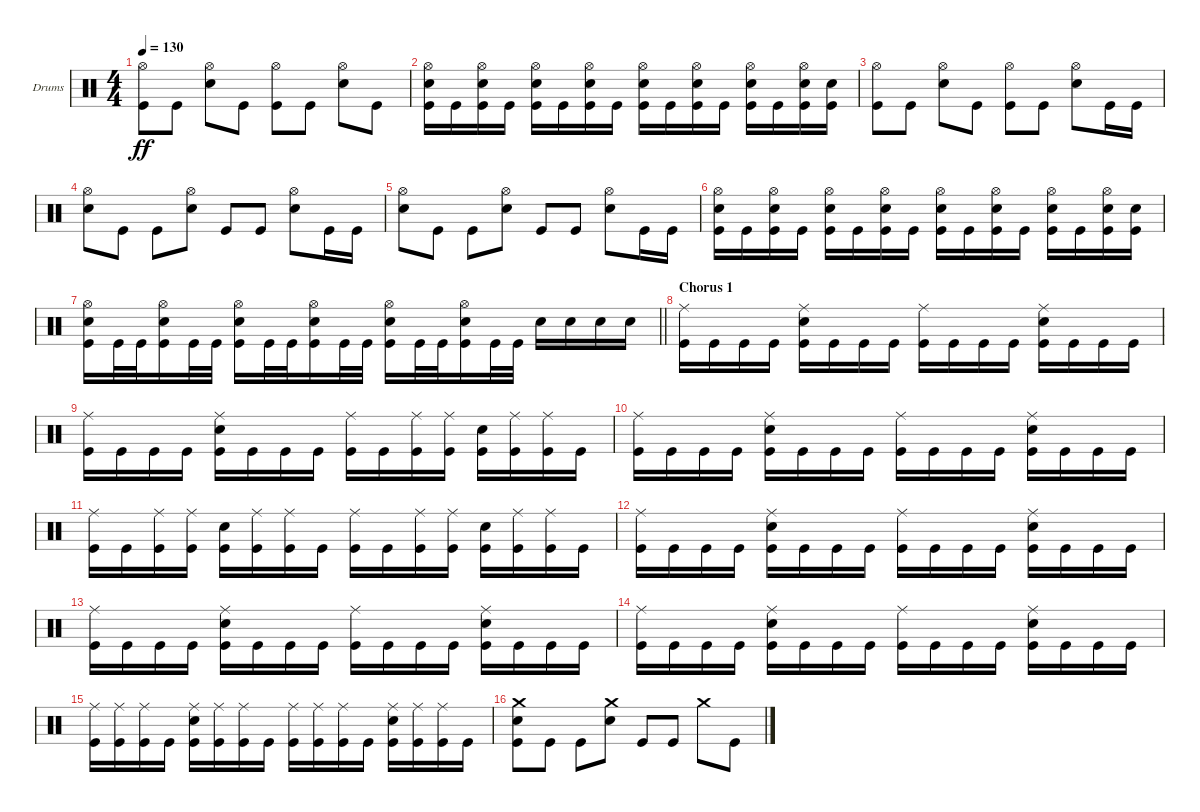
\bracketExtendMode groupsimilarinstruments
\firstSystemTrackNameOrientation horizontal
\otherSystemsTrackNameOrientation horizontal
\track ("Drums (Mike)" "Drums") {instrument percussion}
\staff {score}
\articulation defaults
\ts (4 4)
\tempo 130
\clef neutral
\ks c
("Hi-Hat (open)" "Kick (hit)").8{dy ff} "Kick (hit)".8 ("Snare (hit) 2" "Hi-Hat (open)").8 "Kick (hit)".8 ("Kick (hit)" "Hi-Hat (open)").8 "Kick (hit)".8 ("Snare (hit) 2" "Hi-Hat (open)").8 "Kick (hit)".8 |
("Hi-Hat (open)" "Snare (hit) 2" "Kick (hit)").16 "Kick (hit)".16 ("Hi-Hat (open)" "Snare (hit) 2" "Kick (hit)").16 "Kick (hit)".16 ("Hi-Hat (open)" "Snare (hit) 2" "Kick (hit)").16 "Kick (hit)".16 ("Hi-Hat (open)" "Snare (hit) 2" "Kick (hit)").16 "Kick (hit)".16 ("Hi-Hat (open)" "Snare (hit) 2" "Kick (hit)").16 "Kick (hit)".16 ("Hi-Hat (open)" "Snare (hit) 2" "Kick (hit)").16 "Kick (hit)".16 ("Hi-Hat (open)" "Snare (hit) 2" "Kick (hit)").16 "Kick (hit)".16 ("Hi-Hat (open)" "Snare (hit) 2" "Kick (hit)").16 ("Snare (hit) 2" "Kick (hit)").16 |
("Hi-Hat (open)" "Kick (hit)").8 "Kick (hit)".8 ("Snare (hit) 2" "Hi-Hat (open)").8 "Kick (hit)".8 ("Kick (hit)" "Hi-Hat (open)").8 "Kick (hit)".8 ("Snare (hit) 2" "Hi-Hat (open)").8 "Kick (hit)".16 "Kick (hit)".16 |
("Hi-Hat (open)" "Snare (hit) 2").8 "Kick (hit)".8 "Kick (hit)".8 ("Hi-Hat (open)" "Snare (hit) 2").8 "Kick (hit)".8 "Kick (hit)".8 ("Snare (hit) 2" "Hi-Hat (open)").8 "Kick (hit)".16 "Kick (hit)".16 |
("Hi-Hat (open)" "Snare (hit) 2").8 "Kick (hit)".8 "Kick (hit)".8 ("Hi-Hat (open)" "Snare (hit) 2").8 "Kick (hit)".8 "Kick (hit)".8 ("Snare (hit) 2" "Hi-Hat (open)").8 "Kick (hit)".16 "Kick (hit)".16 |
("Hi-Hat (open)" "Snare (hit) 2" "Kick (hit)").16 "Kick (hit)".16 ("Hi-Hat (open)" "Snare (hit) 2" "Kick (hit)").16 "Kick (hit)".16 ("Hi-Hat (open)" "Snare (hit) 2" "Kick (hit)").16 "Kick (hit)".16 ("Hi-Hat (open)" "Snare (hit) 2" "Kick (hit)").16 "Kick (hit)".16 ("Hi-Hat (open)" "Snare (hit) 2" "Kick (hit)").16 "Kick (hit)".16 ("Hi-Hat (open)" "Snare (hit) 2" "Kick (hit)").16 "Kick (hit)".16 ("Hi-Hat (open)" "Snare (hit) 2" "Kick (hit)").16 "Kick (hit)".16 ("Hi-Hat (open)" "Snare (hit) 2" "Kick (hit)").16 ("Snare (hit) 2" "Kick (hit)").16 |
\barLineRight lightlight
("Hi-Hat (open)" "Snare (hit) 2" "Kick (hit)").16 "Kick (hit)".32 "Kick (hit)".32 ("Hi-Hat (open)" "Snare (hit) 2" "Kick (hit)").16 "Kick (hit)".32 "Kick (hit)".32 ("Hi-Hat (open)" "Snare (hit) 2" "Kick (hit)").16 "Kick (hit)".32 "Kick (hit)".32 ("Hi-Hat (open)" "Snare (hit) 2" "Kick (hit)").16 "Kick (hit)".32 "Kick (hit)".32 ("Hi-Hat (open)" "Snare (hit) 2" "Kick (hit)").16 "Kick (hit)".32 "Kick (hit)".32 ("Hi-Hat (open)" "Snare (hit) 2" "Kick (hit)").16 "Kick (hit)".32 "Kick (hit)".32 "Snare (hit) 2".16 "Snare (hit) 2".16 "Snare (hit) 2".16 "Snare (hit) 2".16 |
\section ("" "Chorus 1")
("Ride (middle)" "Kick (hit)").16 "Kick (hit)".16 "Kick (hit)".16 "Kick (hit)".16 ("Snare (hit) 2" "Ride (middle)" "Kick (hit)").16 "Kick (hit)".16 "Kick (hit)".16 "Kick (hit)".16 ("Ride (middle)" "Kick (hit)").16 "Kick (hit)".16 "Kick (hit)".16 "Kick (hit)".16 ("Snare (hit) 2" "Ride (middle)" "Kick (hit)").16 "Kick (hit)".16 "Kick (hit)".16 "Kick (hit)".16 |
("Ride (middle)" "Kick (hit)").16 "Kick (hit)".16 "Kick (hit)".16 "Kick (hit)".16 ("Snare (hit) 2" "Ride (middle)" "Kick (hit)").16 "Kick (hit)".16 "Kick (hit)".16 "Kick (hit)".16 ("Ride (middle)" "Kick (hit)").16 "Kick (hit)".16 ("Ride (middle)" "Kick (hit)").16 ("Ride (middle)" "Kick (hit)").16 ("Snare (hit) 2" "Kick (hit)").16 ("Ride (middle)" "Kick (hit)").16 ("Ride (middle)" "Kick (hit)").16 "Kick (hit)".16 |
("Ride (middle)" "Kick (hit)").16 "Kick (hit)".16 "Kick (hit)".16 "Kick (hit)".16 ("Snare (hit) 2" "Ride (middle)" "Kick (hit)").16 "Kick (hit)".16 "Kick (hit)".16 "Kick (hit)".16 ("Ride (middle)" "Kick (hit)").16 "Kick (hit)".16 "Kick (hit)".16 "Kick (hit)".16 ("Snare (hit) 2" "Ride (middle)" "Kick (hit)").16 "Kick (hit)".16 "Kick (hit)".16 "Kick (hit)".16 |
("Ride (middle)" "Kick (hit)").16 "Kick (hit)".16 ("Ride (middle)" "Kick (hit)").16 ("Ride (middle)" "Kick (hit)").16 ("Snare (hit) 2" "Kick (hit)").16 ("Ride (middle)" "Kick (hit)").16 ("Ride (middle)" "Kick (hit)").16 "Kick (hit)".16 ("Ride (middle)" "Kick (hit)").16 "Kick (hit)".16 ("Ride (middle)" "Kick (hit)").16 ("Ride (middle)" "Kick (hit)").16 ("Snare (hit) 2" "Kick (hit)").16 ("Ride (middle)" "Kick (hit)").16 ("Ride (middle)" "Kick (hit)").16 "Kick (hit)".16 |
("Ride (middle)" "Kick (hit)").16 "Kick (hit)".16 "Kick (hit)".16 "Kick (hit)".16 ("Snare (hit) 2" "Ride (middle)" "Kick (hit)").16 "Kick (hit)".16 "Kick (hit)".16 "Kick (hit)".16 ("Ride (middle)" "Kick (hit)").16 "Kick (hit)".16 "Kick (hit)".16 "Kick (hit)".16 ("Snare (hit) 2" "Ride (middle)" "Kick (hit)").16 "Kick (hit)".16 "Kick (hit)".16 "Kick (hit)".16 |
("Ride (middle)" "Kick (hit)").16 "Kick (hit)".16 "Kick (hit)".16 "Kick (hit)".16 ("Snare (hit) 2" "Ride (middle)" "Kick (hit)").16 "Kick (hit)".16 "Kick (hit)".16 "Kick (hit)".16 ("Ride (middle)" "Kick (hit)").16 "Kick (hit)".16 "Kick (hit)".16 "Kick (hit)".16 ("Snare (hit) 2" "Ride (middle)" "Kick (hit)").16 "Kick (hit)".16 "Kick (hit)".16 "Kick (hit)".16 |
("Ride (middle)" "Kick (hit)").16 "Kick (hit)".16 "Kick (hit)".16 "Kick (hit)".16 ("Snare (hit) 2" "Ride (middle)" "Kick (hit)").16 "Kick (hit)".16 "Kick (hit)".16 "Kick (hit)".16 ("Ride (middle)" "Kick (hit)").16 "Kick (hit)".16 "Kick (hit)".16 "Kick (hit)".16 ("Snare (hit) 2" "Ride (middle)" "Kick (hit)").16 "Kick (hit)".16 "Kick (hit)".16 "Kick (hit)".16 |
("Ride (middle)" "Kick (hit)").16 ("Ride (middle)" "Kick (hit)").16 ("Ride (middle)" "Kick (hit)").16 "Kick (hit)".16 ("Snare (hit) 2" "Ride (middle)" "Kick (hit)").16 ("Ride (middle)" "Kick (hit)").16 ("Ride (middle)" "Kick (hit)").16 "Kick (hit)".16 ("Ride (middle)" "Kick (hit)").16 ("Ride (middle)" "Kick (hit)").16 ("Ride (middle)" "Kick (hit)").16 "Kick (hit)".16 ("Snare (hit) 2" "Ride (middle)" "Kick (hit)").16 ("Ride (middle)" "Kick (hit)").16 ("Ride (middle)" "Kick (hit)").16 "Kick (hit)".16 |
("Snare (hit) 2" "Kick (hit)" "Crash medium (hit)").8 "Kick (hit)".8 "Kick (hit)".8 ("Snare (hit) 2" "Crash medium (hit)").8 "Kick (hit)".8 "Kick (hit)".8 "Crash medium (hit)".8 "Kick (hit)".8
